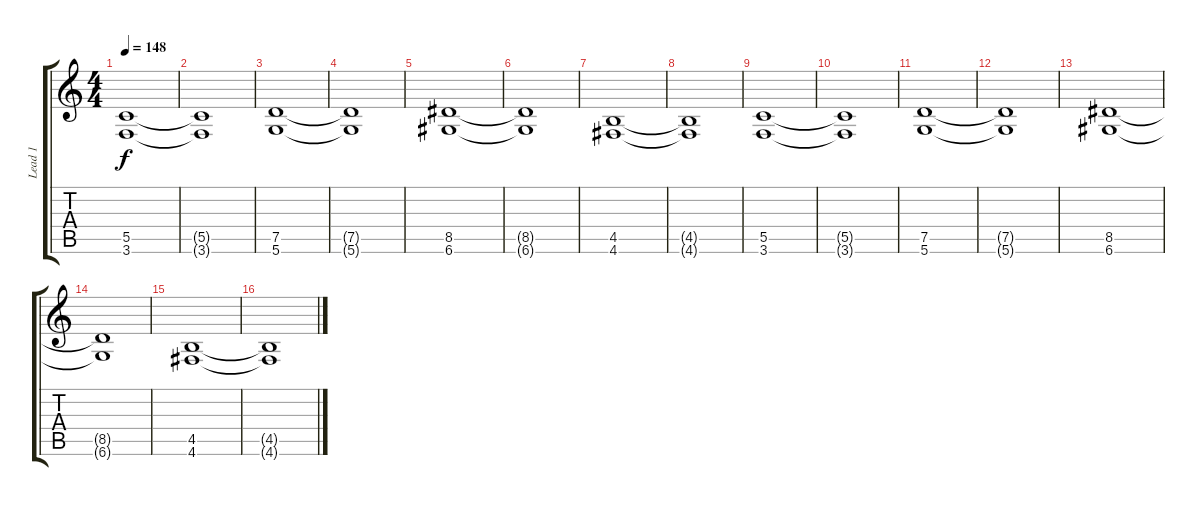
\track ("Lead 1" "Lead 1") {instrument distortionguitar}
\staff {score tabs}
\tuning (D4 A3 F3 C3 G2 D2) {hide}
\ts (4 4)
\tempo 148
\clef g2
\ks c
(5.5 3.6).1{dy f} |
(5.5{t} 3.6{t}).1 |
(7.5 5.6).1 |
(7.5{t} 5.6{t}).1 |
(8.5 6.6).1 |
(8.5{t} 6.6{t}).1 |
(4.5 4.6).1 |
(4.5{t} 4.6{t}).1 |
(5.5 3.6).1 |
(5.5{t} 3.6{t}).1 |
(7.5 5.6).1 |
(7.5{t} 5.6{t}).1 |
(8.5 6.6).1 |
(8.5{t} 6.6{t}).1 |
(4.5 4.6).1 |
(4.5{t} 4.6{t}).1
